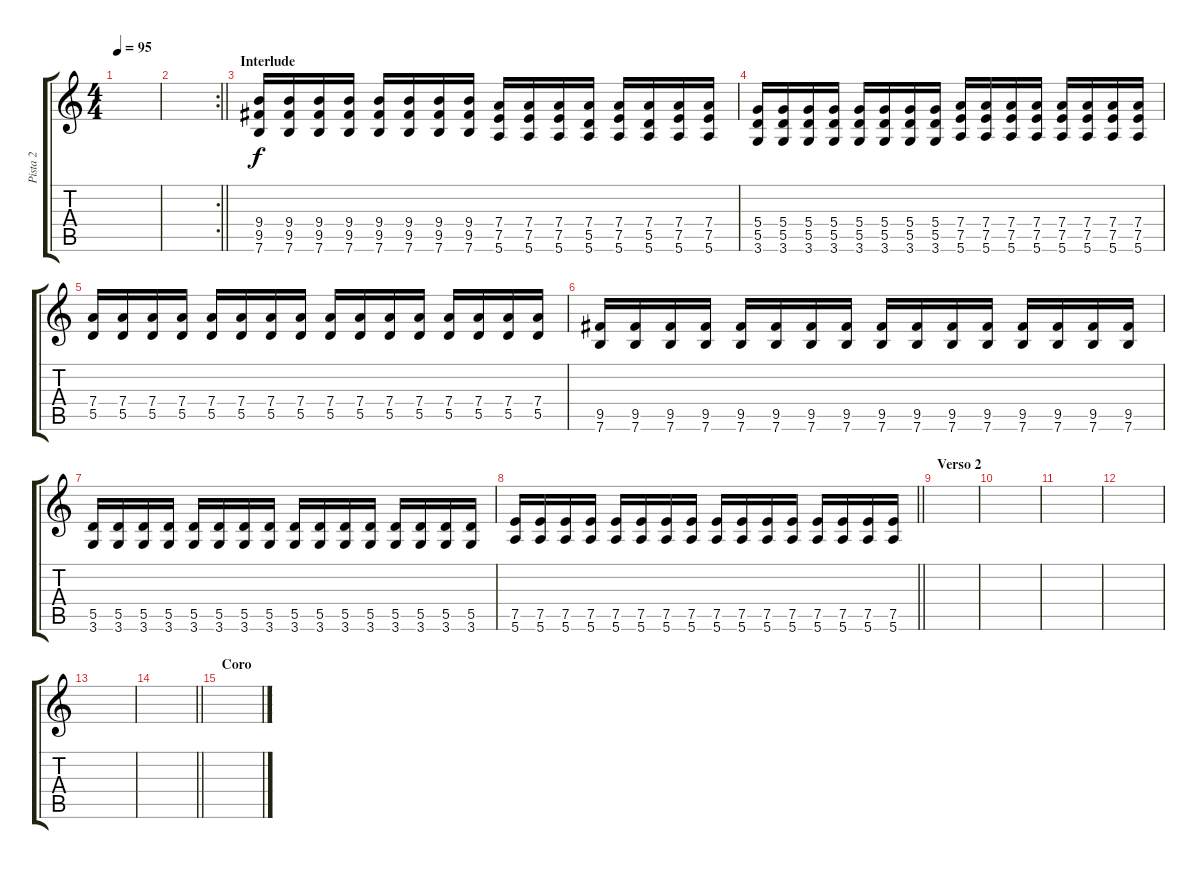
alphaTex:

\track ("Pista 2" "Pista 2") {instrument distortionguitar}
\staff {score tabs}
\tuning (E4 B3 G3 D3 A2 E2) {hide}
\ts (4 4)
\tempo 95
\clef g2
\ks c
|
\rc 2
\barLineRight lightlight
|
\section ("" "Interlude")
(9.4 9.5 7.6).16{instrument distortionguitar} (9.4 9.5 7.6).16 (9.4 9.5 7.6).16 (9.4 9.5 7.6).16 (9.4 9.5 7.6).16 (9.4 9.5 7.6).16 (9.4 9.5 7.6).16 (9.4 9.5 7.6).16 (7.4 7.5 5.6).16 (7.4 7.5 5.6).16 (7.4 7.5 5.6).16 (7.4 5.5 5.6).16 (7.4 7.5 5.6).16 (7.4 5.5 5.6).16 (7.4 7.5 5.6).16 (7.4 7.5 5.6).16 |
(5.4 5.5 3.6).16 (5.4 5.5 3.6).16 (5.4 5.5 3.6).16 (5.4 5.5 3.6).16 (5.4 5.5 3.6).16 (5.4 5.5 3.6).16 (5.4 5.5 3.6).16 (5.4 5.5 3.6).16 (7.4 7.5 5.6).16 (7.4 7.5 5.6).16 (7.4 7.5 5.6).16 (7.4 7.5 5.6).16 (7.4 7.5 5.6).16 (7.4 7.5 5.6).16 (7.4 7.5 5.6).16 (7.4 7.5 5.6).16 |
(7.4 5.5).16{instrument electricguitarmuted} (7.4 5.5).16 (7.4 5.5).16 (7.4 5.5).16 (7.4 5.5).16 (7.4 5.5).16 (7.4 5.5).16 (7.4 5.5).16 (7.4 5.5).16 (7.4 5.5).16 (7.4 5.5).16 (7.4 5.5).16 (7.4 5.5).16 (7.4 5.5).16 (7.4 5.5).16 (7.4 5.5).16 |
(9.5 7.6).16 (9.5 7.6).16 (9.5 7.6).16 (9.5 7.6).16 (9.5 7.6).16 (9.5 7.6).16 (9.5 7.6).16 (9.5 7.6).16 (9.5 7.6).16 (9.5 7.6).16 (9.5 7.6).16 (9.5 7.6).16 (9.5 7.6).16 (9.5 7.6).16 (9.5 7.6).16 (9.5 7.6).16 |
(5.5 3.6).16 (5.5 3.6).16 (5.5 3.6).16 (5.5 3.6).16 (5.5 3.6).16 (5.5 3.6).16 (5.5 3.6).16 (5.5 3.6).16 (5.5 3.6).16 (5.5 3.6).16 (5.5 3.6).16 (5.5 3.6).16 (5.5 3.6).16 (5.5 3.6).16 (5.5 3.6).16 (5.5 3.6).16 |
\barLineRight lightlight
(7.5 5.6).16 (7.5 5.6).16 (7.5 5.6).16 (7.5 5.6).16 (7.5 5.6).16 (7.5 5.6).16 (7.5 5.6).16 (7.5 5.6).16 (7.5 5.6).16 (7.5 5.6).16 (7.5 5.6).16 (7.5 5.6).16 (7.5 5.6).16 (7.5 5.6).16 (7.5 5.6).16 (7.5 5.6).16 |
\section ("" "Verso 2")
|
|
|
|
|
\barLineRight lightlight
|
\section ("" "Coro")
